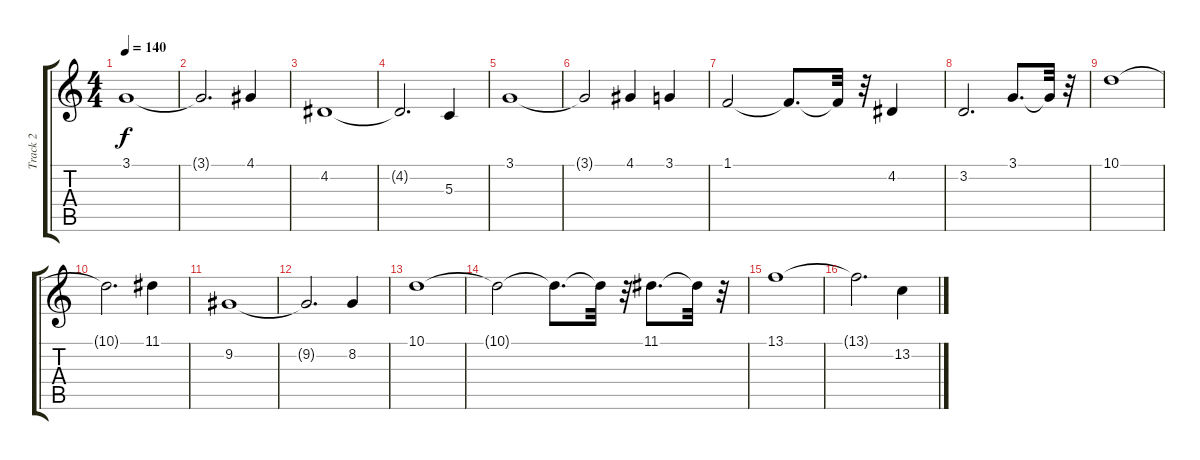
\track ("Track 2" "Track 2") {instrument lead3calliope}
\staff {score tabs}
\tuning (E4 B3 G3 D3 A2 E2) {hide}
\ts (4 4)
\tempo 140
\clef g2
\ks c
3.1.1{dy f} |
3.1{t}.2{d} 4.1.4 |
4.2.1 |
4.2{t}.2{d} 5.3.4 |
3.1.1 |
3.1{t}.2 4.1.4 3.1.4 |
1.1.2 1.1{t}.8{d} 1.1{t}.32 r.32 4.2.4 |
3.2.2{d} 3.1.8{d} 3.1{t}.32 r.32 |
10.1.1 |
10.1{t}.2{d} 11.1.4 |
9.2.1 |
9.2{t}.2{d} 8.2.4 |
10.1.1 |
10.1{t}.2 10.1{t}.8{d} 10.1{t}.32 r.32 11.1.8{d} 11.1{t}.32 r.32 |
13.1.1 |
13.1{t}.2{d} 13.2.4
